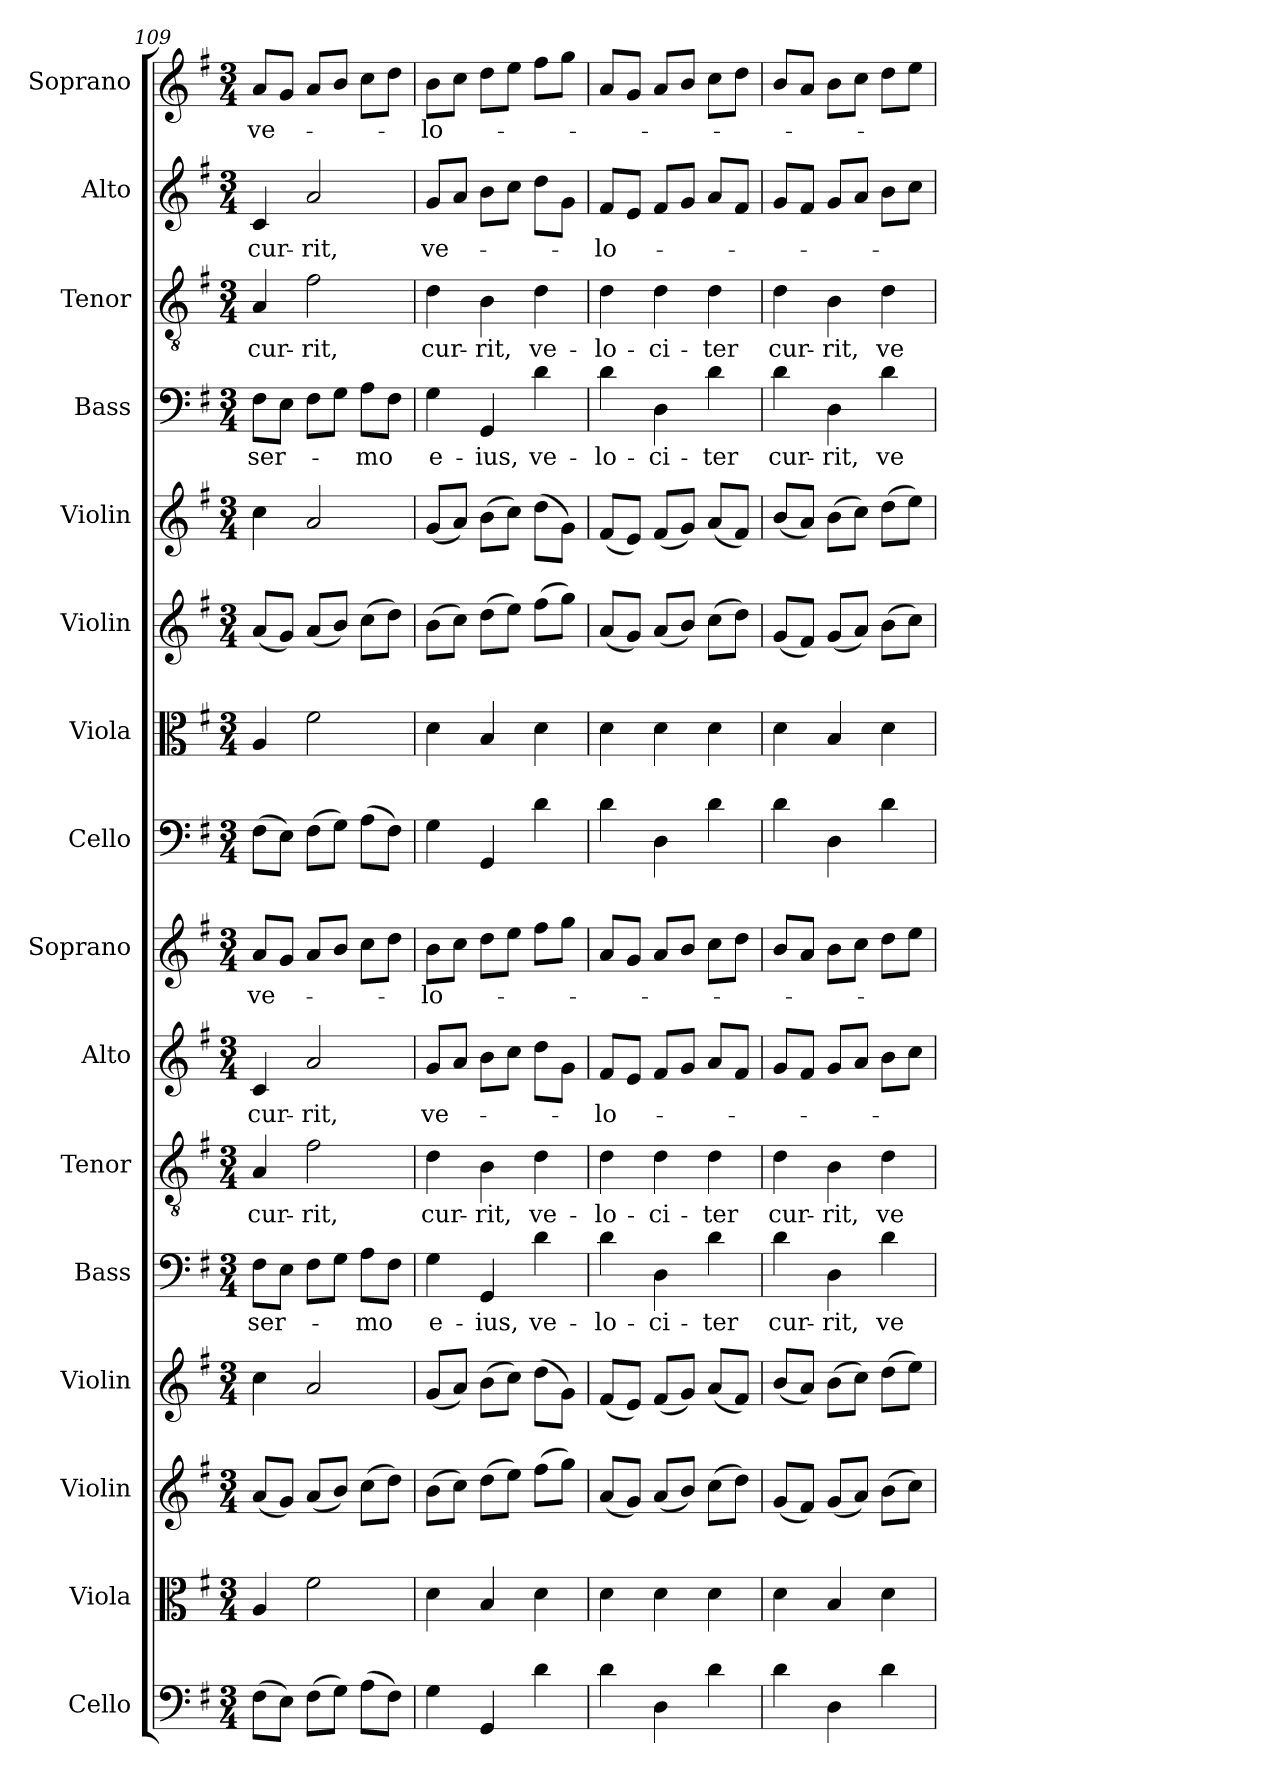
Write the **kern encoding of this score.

**kern	**kern	**kern	**kern	**kern	**text	**kern	**text	**kern	**text	**kern	**text	**kern	**kern	**kern	**kern	**kern	**text	**kern	**text	**kern	**text	**kern	**text
*part16	*part15	*part14	*part13	*part12	*part12	*part11	*part11	*part10	*part10	*part9	*part9	*part8	*part7	*part6	*part5	*part4	*part4	*part3	*part3	*part2	*part2	*part1	*part1
*staff16	*staff15	*staff14	*staff13	*staff12	*staff12	*staff11	*staff11	*staff10	*staff10	*staff9	*staff9	*staff8	*staff7	*staff6	*staff5	*staff4	*staff4	*staff3	*staff3	*staff2	*staff2	*staff1	*staff1
*I"Cello	*I"Viola	*I"Violin	*I"Violin	*I"Bass	*	*I"Tenor	*	*I"Alto	*	*I"Soprano	*	*I"Cello	*I"Viola	*I"Violin	*I"Violin	*I"Bass	*	*I"Tenor	*	*I"Alto	*	*I"Soprano	*
*	*I'Vla.	*I'Vln.	*I'Vln.	*I'B	*	*I'T	*	*I'A	*	*I'S	*	*	*I'Vla.	*I'Vln.	*I'Vln.	*I'B	*	*I'T	*	*I'A	*	*I'S	*
*clefF4	*clefC3	*clefG2	*clefG2	*clefF4	*	*clefGv2	*	*clefG2	*	*clefG2	*	*clefF4	*clefC3	*clefG2	*clefG2	*clefF4	*	*clefGv2	*	*clefG2	*	*clefG2	*
*k[f#]	*k[f#]	*k[f#]	*k[f#]	*k[f#]	*	*k[f#]	*	*k[f#]	*	*k[f#]	*	*k[f#]	*k[f#]	*k[f#]	*k[f#]	*k[f#]	*	*k[f#]	*	*k[f#]	*	*k[f#]	*
*e:	*e:	*e:	*e:	*e:	*	*e:	*	*e:	*	*e:	*	*e:	*e:	*e:	*e:	*e:	*	*e:	*	*e:	*	*e:	*
*M3/4	*M3/4	*M3/4	*M3/4	*M3/4	*	*M3/4	*	*M3/4	*	*M3/4	*	*M3/4	*M3/4	*M3/4	*M3/4	*M3/4	*	*M3/4	*	*M3/4	*	*M3/4	*
=109	=109	=109	=109	=109	=109	=109	=109	=109	=109	=109	=109	=109	=109	=109	=109	=109	=109	=109	=109	=109	=109	=109	=109
!	!	!	!	!	!LO:LY:b	!	!	!	!	!	!	!	!	!	!	!	!	!	!	!	!	!	!
!	!	!	!	!	!	!	!LO:LY:b	!	!	!	!	!	!	!	!	!	!	!	!	!	!	!	!
!	!	!	!	!	!	!	!	!	!LO:LY:b	!	!	!	!	!	!	!	!	!	!	!	!	!	!
!	!	!	!	!	!	!	!	!	!	!	!LO:LY:b	!	!	!	!	!	!	!	!	!	!	!	!
!	!	!	!	!	!	!	!	!	!	!	!	!	!	!	!	!	!LO:LY:b	!	!	!	!	!	!
!	!	!	!	!	!	!	!	!	!	!	!	!	!	!	!	!	!	!	!LO:LY:b	!	!	!	!
!	!	!	!	!	!	!	!	!	!	!	!	!	!	!	!	!	!	!	!	!	!LO:LY:b	!	!
!	!	!	!	!	!	!	!	!	!	!	!	!	!	!	!	!	!	!	!	!	!	!	!LO:LY:b
(>8F#\L	4A/	(<8a/L	4cc\	8F#\L	ser-	4A/	cur-	4c/	cur-	8a/L	ve-	(>8F#\L	4A/	(<8a/L	4cc\	8F#\L	ser-	4A/	cur-	4c/	cur-	8a/L	ve-
8E\J)	.	8g/J)	.	8E\J	.	.	.	.	.	8g/J	.	8E\J)	.	8g/J)	.	8E\J	.	.	.	.	.	8g/J	.
!	!	!	!	!	!	!	!LO:LY:b	!	!	!	!	!	!	!	!	!	!	!	!	!	!	!	!
!	!	!	!	!	!	!	!	!	!LO:LY:b	!	!	!	!	!	!	!	!	!	!	!	!	!	!
!	!	!	!	!	!	!	!	!	!	!	!	!	!	!	!	!	!	!	!LO:LY:b	!	!	!	!
!	!	!	!	!	!	!	!	!	!	!	!	!	!	!	!	!	!	!	!	!	!LO:LY:b	!	!
(>8F#\L	2f#\	(<8a/L	2a/	8F#\L	.	2f#\	-rit,	2a/	-rit,	8a/L	.	(>8F#\L	2f#\	(<8a/L	2a/	8F#\L	.	2f#\	-rit,	2a/	-rit,	8a/L	.
8G\J)	.	8b/J)	.	8G\J	.	.	.	.	.	8b/J	.	8G\J)	.	8b/J)	.	8G\J	.	.	.	.	.	8b/J	.
!	!	!	!	!	!LO:LY:b	!	!	!	!	!	!	!	!	!	!	!	!	!	!	!	!	!	!
!	!	!	!	!	!	!	!	!	!	!	!	!	!	!	!	!	!LO:LY:b	!	!	!	!	!	!
(>8A\L	.	(>8cc\L	.	8A\L	-mo	.	.	.	.	8cc\L	.	(>8A\L	.	(>8cc\L	.	8A\L	-mo	.	.	.	.	8cc\L	.
8F#\J)	.	8dd\J)	.	8F#\J	.	.	.	.	.	8dd\J	.	8F#\J)	.	8dd\J)	.	8F#\J	.	.	.	.	.	8dd\J	.
!!LO:PB:g=z
=110	=110	=110	=110	=110	=110	=110	=110	=110	=110	=110	=110	=110	=110	=110	=110	=110	=110	=110	=110	=110	=110	=110	=110
!	!	!	!	!	!LO:LY:b	!	!	!	!	!	!	!	!	!	!	!	!	!	!	!	!	!	!
!	!	!	!	!	!	!	!LO:LY:b	!	!	!	!	!	!	!	!	!	!	!	!	!	!	!	!
!	!	!	!	!	!	!	!	!	!LO:LY:b	!	!	!	!	!	!	!	!	!	!	!	!	!	!
!	!	!	!	!	!	!	!	!	!	!	!LO:LY:b	!	!	!	!	!	!	!	!	!	!	!	!
!	!	!	!	!	!	!	!	!	!	!	!	!	!	!	!	!	!LO:LY:b	!	!	!	!	!	!
!	!	!	!	!	!	!	!	!	!	!	!	!	!	!	!	!	!	!	!LO:LY:b	!	!	!	!
!	!	!	!	!	!	!	!	!	!	!	!	!	!	!	!	!	!	!	!	!	!LO:LY:b	!	!
!	!	!	!	!	!	!	!	!	!	!	!	!	!	!	!	!	!	!	!	!	!	!	!LO:LY:b
4G\	4d\	(>8b\L	(<8g/L	4G\	e-	4d\	cur-	8g/L	ve-	8b\L	-lo-	4G\	4d\	(>8b\L	(<8g/L	4G\	e-	4d\	cur-	8g/L	ve-	8b\L	-lo-
.	.	8cc\J)	8a/J)	.	.	.	.	8a/J	.	8cc\J	.	.	.	8cc\J)	8a/J)	.	.	.	.	8a/J	.	8cc\J	.
!	!	!	!	!	!LO:LY:b	!	!	!	!	!	!	!	!	!	!	!	!	!	!	!	!	!	!
!	!	!	!	!	!	!	!LO:LY:b	!	!	!	!	!	!	!	!	!	!	!	!	!	!	!	!
!	!	!	!	!	!	!	!	!	!	!	!	!	!	!	!	!	!LO:LY:b	!	!	!	!	!	!
!	!	!	!	!	!	!	!	!	!	!	!	!	!	!	!	!	!	!	!LO:LY:b	!	!	!	!
4GG/	4B/	(>8dd\L	(>8b\L	4GG/	-ius,	4B\	-rit,	8b\L	.	8dd\L	.	4GG/	4B/	(>8dd\L	(>8b\L	4GG/	-ius,	4B\	-rit,	8b\L	.	8dd\L	.
.	.	8ee\J)	8cc\J)	.	.	.	.	8cc\J	.	8ee\J	.	.	.	8ee\J)	8cc\J)	.	.	.	.	8cc\J	.	8ee\J	.
!	!	!	!	!	!LO:LY:b	!	!	!	!	!	!	!	!	!	!	!	!	!	!	!	!	!	!
!	!	!	!	!	!	!	!LO:LY:b	!	!	!	!	!	!	!	!	!	!	!	!	!	!	!	!
!	!	!	!	!	!	!	!	!	!	!	!	!	!	!	!	!	!LO:LY:b	!	!	!	!	!	!
!	!	!	!	!	!	!	!	!	!	!	!	!	!	!	!	!	!	!	!LO:LY:b	!	!	!	!
4d\	4d\	(>8ff#\L	(>8dd\L	4d\	ve-	4d\	ve-	8dd\L	.	8ff#\L	.	4d\	4d\	(>8ff#\L	(>8dd\L	4d\	ve-	4d\	ve-	8dd\L	.	8ff#\L	.
.	.	8gg\J)	8g\J)	.	.	.	.	8g\J	.	8gg\J	.	.	.	8gg\J)	8g\J)	.	.	.	.	8g\J	.	8gg\J	.
=111	=111	=111	=111	=111	=111	=111	=111	=111	=111	=111	=111	=111	=111	=111	=111	=111	=111	=111	=111	=111	=111	=111	=111
!	!	!	!	!	!LO:LY:b	!	!	!	!	!	!	!	!	!	!	!	!	!	!	!	!	!	!
!	!	!	!	!	!	!	!LO:LY:b	!	!	!	!	!	!	!	!	!	!	!	!	!	!	!	!
!	!	!	!	!	!	!	!	!	!LO:LY:b	!	!	!	!	!	!	!	!	!	!	!	!	!	!
!	!	!	!	!	!	!	!	!	!	!	!	!	!	!	!	!	!LO:LY:b	!	!	!	!	!	!
!	!	!	!	!	!	!	!	!	!	!	!	!	!	!	!	!	!	!	!LO:LY:b	!	!	!	!
!	!	!	!	!	!	!	!	!	!	!	!	!	!	!	!	!	!	!	!	!	!LO:LY:b	!	!
4d\	4d\	(<8a/L	(<8f#/L	4d\	-lo-	4d\	-lo-	8f#/L	-lo-	8a/L	.	4d\	4d\	(<8a/L	(<8f#/L	4d\	-lo-	4d\	-lo-	8f#/L	-lo-	8a/L	.
.	.	8g/J)	8e/J)	.	.	.	.	8e/J	.	8g/J	.	.	.	8g/J)	8e/J)	.	.	.	.	8e/J	.	8g/J	.
!	!	!	!	!	!LO:LY:b	!	!	!	!	!	!	!	!	!	!	!	!	!	!	!	!	!	!
!	!	!	!	!	!	!	!LO:LY:b	!	!	!	!	!	!	!	!	!	!	!	!	!	!	!	!
!	!	!	!	!	!	!	!	!	!	!	!	!	!	!	!	!	!LO:LY:b	!	!	!	!	!	!
!	!	!	!	!	!	!	!	!	!	!	!	!	!	!	!	!	!	!	!LO:LY:b	!	!	!	!
4D\	4d\	(<8a/L	(<8f#/L	4D\	-ci-	4d\	-ci-	8f#/L	.	8a/L	.	4D\	4d\	(<8a/L	(<8f#/L	4D\	-ci-	4d\	-ci-	8f#/L	.	8a/L	.
.	.	8b/J)	8g/J)	.	.	.	.	8g/J	.	8b/J	.	.	.	8b/J)	8g/J)	.	.	.	.	8g/J	.	8b/J	.
!	!	!	!	!	!LO:LY:b	!	!	!	!	!	!	!	!	!	!	!	!	!	!	!	!	!	!
!	!	!	!	!	!	!	!LO:LY:b	!	!	!	!	!	!	!	!	!	!	!	!	!	!	!	!
!	!	!	!	!	!	!	!	!	!	!	!	!	!	!	!	!	!LO:LY:b	!	!	!	!	!	!
!	!	!	!	!	!	!	!	!	!	!	!	!	!	!	!	!	!	!	!LO:LY:b	!	!	!	!
4d\	4d\	(>8cc\L	(<8a/L	4d\	-ter	4d\	-ter	8a/L	.	8cc\L	.	4d\	4d\	(>8cc\L	(<8a/L	4d\	-ter	4d\	-ter	8a/L	.	8cc\L	.
.	.	8dd\J)	8f#/J)	.	.	.	.	8f#/J	.	8dd\J	.	.	.	8dd\J)	8f#/J)	.	.	.	.	8f#/J	.	8dd\J	.
=112	=112	=112	=112	=112	=112	=112	=112	=112	=112	=112	=112	=112	=112	=112	=112	=112	=112	=112	=112	=112	=112	=112	=112
!	!	!	!	!	!LO:LY:b	!	!	!	!	!	!	!	!	!	!	!	!	!	!	!	!	!	!
!	!	!	!	!	!	!	!LO:LY:b	!	!	!	!	!	!	!	!	!	!	!	!	!	!	!	!
!	!	!	!	!	!	!	!	!	!	!	!	!	!	!	!	!	!LO:LY:b	!	!	!	!	!	!
!	!	!	!	!	!	!	!	!	!	!	!	!	!	!	!	!	!	!	!LO:LY:b	!	!	!	!
4d\	4d\	(<8g/L	(<8b/L	4d\	cur-	4d\	cur-	8g/L	.	8b/L	.	4d\	4d\	(<8g/L	(<8b/L	4d\	cur-	4d\	cur-	8g/L	.	8b/L	.
.	.	8f#/J)	8a/J)	.	.	.	.	8f#/J	.	8a/J	.	.	.	8f#/J)	8a/J)	.	.	.	.	8f#/J	.	8a/J	.
!	!	!	!	!	!LO:LY:b	!	!	!	!	!	!	!	!	!	!	!	!	!	!	!	!	!	!
!	!	!	!	!	!	!	!LO:LY:b	!	!	!	!	!	!	!	!	!	!	!	!	!	!	!	!
!	!	!	!	!	!	!	!	!	!	!	!	!	!	!	!	!	!LO:LY:b	!	!	!	!	!	!
!	!	!	!	!	!	!	!	!	!	!	!	!	!	!	!	!	!	!	!LO:LY:b	!	!	!	!
4D\	4B/	(<8g/L	(>8b\L	4D\	-rit,	4B\	-rit,	8g/L	.	8b\L	.	4D\	4B/	(<8g/L	(>8b\L	4D\	-rit,	4B\	-rit,	8g/L	.	8b\L	.
.	.	8a/J)	8cc\J)	.	.	.	.	8a/J	.	8cc\J	.	.	.	8a/J)	8cc\J)	.	.	.	.	8a/J	.	8cc\J	.
!	!	!	!	!	!LO:LY:b	!	!	!	!	!	!	!	!	!	!	!	!	!	!	!	!	!	!
!	!	!	!	!	!	!	!LO:LY:b	!	!	!	!	!	!	!	!	!	!	!	!	!	!	!	!
!	!	!	!	!	!	!	!	!	!	!	!	!	!	!	!	!	!LO:LY:b	!	!	!	!	!	!
!	!	!	!	!	!	!	!	!	!	!	!	!	!	!	!	!	!	!	!LO:LY:b	!	!	!	!
4d\	4d\	(>8b\L	(>8dd\L	4d\	ve-	4d\	ve-	8b\L	.	8dd\L	.	4d\	4d\	(>8b\L	(>8dd\L	4d\	ve-	4d\	ve-	8b\L	.	8dd\L	.
.	.	8cc\J)	8ee\J)	.	.	.	.	8cc\J	.	8ee\J	.	.	.	8cc\J)	8ee\J)	.	.	.	.	8cc\J	.	8ee\J	.
=	=	=	=	=	=	=	=	=	=	=	=	=	=	=	=	=	=	=	=	=	=	=	=
*-	*-	*-	*-	*-	*-	*-	*-	*-	*-	*-	*-	*-	*-	*-	*-	*-	*-	*-	*-	*-	*-	*-	*-
